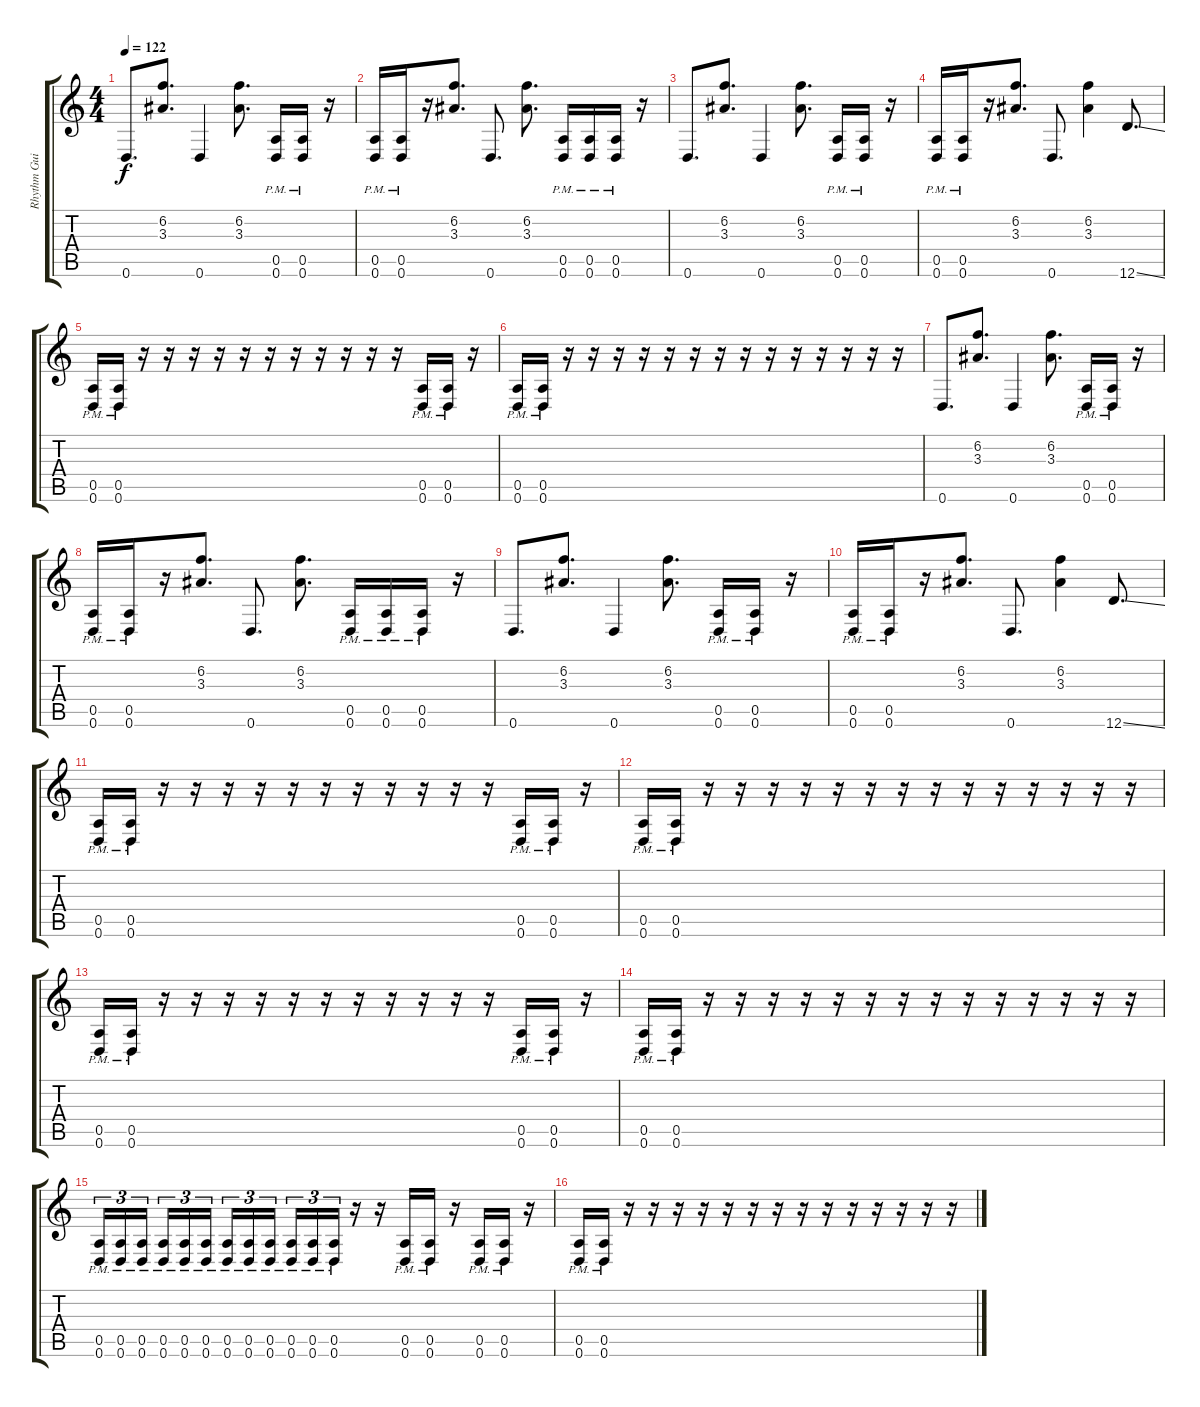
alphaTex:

\track ("Rhythm Guitar 2" "Rhythm Gui") {instrument distortionguitar}
\staff {score tabs}
\tuning (E4 B3 G3 D3 A2 D2) {hide}
\ts (4 4)
\tempo 122
\clef g2
\ks c
0.6.8{d dy f} (6.2 3.3).8{d} 0.6.4 (6.2 3.3).8{d} (0.5{pm} 0.6{pm}).16 (0.5{pm} 0.6{pm}).16 r.16 |
(0.5{pm} 0.6{pm}).16 (0.5{pm} 0.6{pm}).16 r.16 (6.2 3.3).8{d} 0.6.8{d} (6.2 3.3).8{d} (0.5{pm} 0.6{pm}).16 (0.5{pm} 0.6{pm}).16 (0.5{pm} 0.6{pm}).16 r.16 |
0.6.8{d} (6.2 3.3).8{d} 0.6.4 (6.2 3.3).8{d} (0.5{pm} 0.6{pm}).16 (0.5{pm} 0.6{pm}).16 r.16 |
(0.5{pm} 0.6{pm}).16 (0.5{pm} 0.6{pm}).16 r.16 (6.2 3.3).8{d} 0.6.8{d} (6.2 3.3).4 12.6{ss}.8{d} |
(0.5{pm} 0.6{pm}).16 (0.5{pm} 0.6{pm}).16 r.16 r.16 r.16 r.16 r.16 r.16 r.16 r.16 r.16 r.16 r.16 (0.5{pm} 0.6{pm}).16 (0.5{pm} 0.6{pm}).16 r.16 |
(0.5{pm} 0.6{pm}).16 (0.5{pm} 0.6{pm}).16 r.16 r.16 r.16 r.16 r.16 r.16 r.16 r.16 r.16 r.16 r.16 r.16 r.16 r.16 |
0.6.8{d} (6.2 3.3).8{d} 0.6.4 (6.2 3.3).8{d} (0.5{pm} 0.6{pm}).16 (0.5{pm} 0.6{pm}).16 r.16 |
(0.5{pm} 0.6{pm}).16 (0.5{pm} 0.6{pm}).16 r.16 (6.2 3.3).8{d} 0.6.8{d} (6.2 3.3).8{d} (0.5{pm} 0.6{pm}).16 (0.5{pm} 0.6{pm}).16 (0.5{pm} 0.6{pm}).16 r.16 |
0.6.8{d} (6.2 3.3).8{d} 0.6.4 (6.2 3.3).8{d} (0.5{pm} 0.6{pm}).16 (0.5{pm} 0.6{pm}).16 r.16 |
(0.5{pm} 0.6{pm}).16 (0.5{pm} 0.6{pm}).16 r.16 (6.2 3.3).8{d} 0.6.8{d} (6.2 3.3).4 12.6{ss}.8{d} |
(0.5{pm} 0.6{pm}).16 (0.5{pm} 0.6{pm}).16 r.16 r.16 r.16 r.16 r.16 r.16 r.16 r.16 r.16 r.16 r.16 (0.5{pm} 0.6{pm}).16 (0.5{pm} 0.6{pm}).16 r.16 |
(0.5{pm} 0.6{pm}).16 (0.5{pm} 0.6{pm}).16 r.16 r.16 r.16 r.16 r.16 r.16 r.16 r.16 r.16 r.16 r.16 r.16 r.16 r.16 |
(0.5{pm} 0.6{pm}).16 (0.5{pm} 0.6{pm}).16 r.16 r.16 r.16 r.16 r.16 r.16 r.16 r.16 r.16 r.16 r.16 (0.5{pm} 0.6{pm}).16 (0.5{pm} 0.6{pm}).16 r.16 |
(0.5{pm} 0.6{pm}).16 (0.5{pm} 0.6{pm}).16 r.16 r.16 r.16 r.16 r.16 r.16 r.16 r.16 r.16 r.16 r.16 r.16 r.16 r.16 |
(0.5{pm} 0.6{pm}).16{tu (3 2)} (0.5{pm} 0.6{pm}).16{tu (3 2)} (0.5{pm} 0.6{pm}).16{tu (3 2)} (0.5{pm} 0.6{pm}).16{tu (3 2)} (0.5{pm} 0.6{pm}).16{tu (3 2)} (0.5{pm} 0.6{pm}).16{tu (3 2)} (0.5{pm} 0.6{pm}).16{tu (3 2)} (0.5{pm} 0.6{pm}).16{tu (3 2)} (0.5{pm} 0.6{pm}).16{tu (3 2)} (0.5{pm} 0.6{pm}).16{tu (3 2)} (0.5{pm} 0.6{pm}).16{tu (3 2)} (0.5{pm} 0.6{pm}).16{tu (3 2)} r.16 r.16 (0.5{pm} 0.6{pm}).16 (0.5{pm} 0.6{pm}).16 r.16 (0.5{pm} 0.6{pm}).16 (0.5{pm} 0.6{pm}).16 r.16 |
(0.5{pm} 0.6{pm}).16 (0.5{pm} 0.6{pm}).16 r.16 r.16 r.16 r.16 r.16 r.16 r.16 r.16 r.16 r.16 r.16 r.16 r.16 r.16
